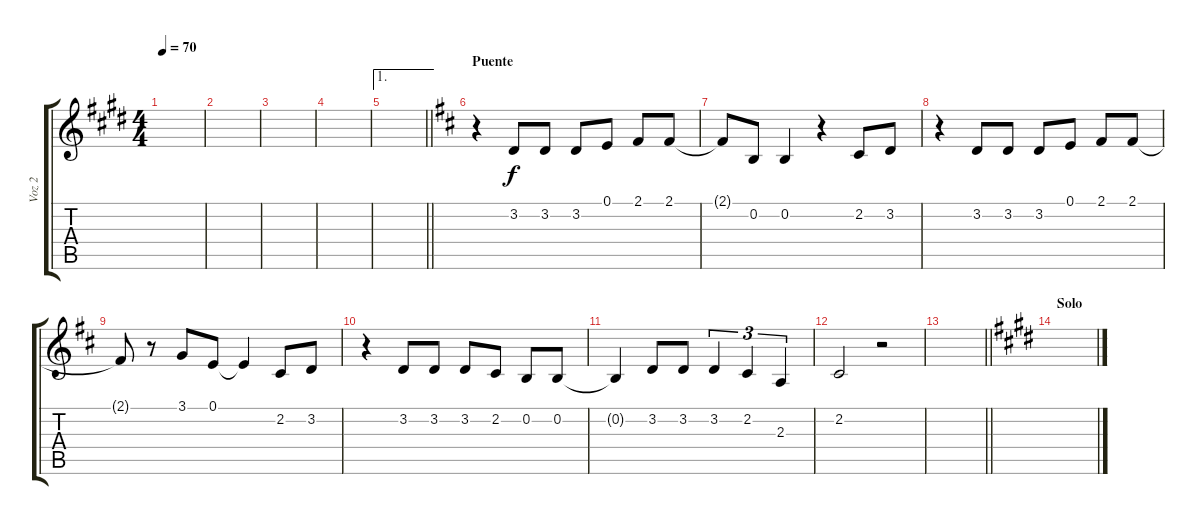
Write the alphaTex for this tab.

\track ("Voz 2" "Voz 2") {instrument tenorsax}
\staff {score tabs}
\tuning (E4 B3 G3 D3 A2 E2) {hide}
\ts (4 4)
\tempo 70
\clef g2
\ks e
|
|
|
|
\ae 1
\barLineRight lightlight
|
\section ("" "Puente")
\ks d
r.4 3.2.8 3.2.8 3.2.8 0.1.8 2.1.8 2.1.8 |
2.1{t}.8 0.2.8 0.2.4 r.4 2.2.8 3.2.8 |
r.4 3.2.8 3.2.8 3.2.8 0.1.8 2.1.8 2.1.8 |
2.1{t}.8 r.8 3.1.8 0.1.8 0.1{t}.4 2.2.8 3.2.8 |
r.4 3.2.8 3.2.8 3.2.8 2.2.8 0.2.8 0.2.8 |
0.2{t}.4 3.2.8 3.2.8 3.2.4{tu (3 2)} 2.2.4{tu (3 2)} 2.3.4{tu (3 2)} |
2.2.2 r.2 |
\barLineRight lightlight
|
\section ("" "Solo")
\ks e
